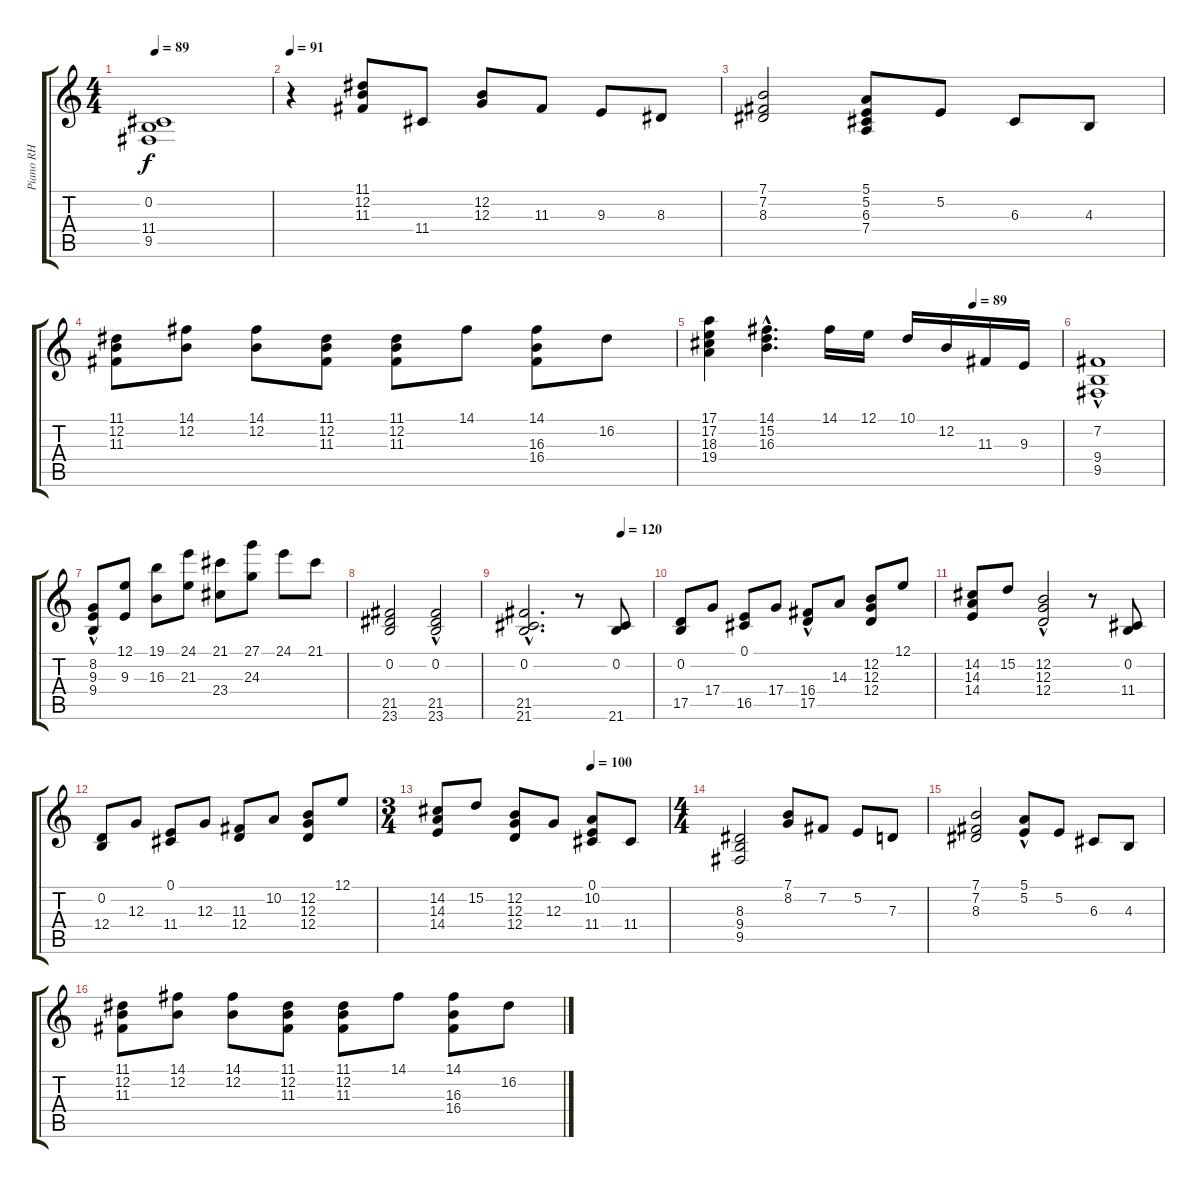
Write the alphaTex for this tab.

\track ("Piano RH" "Piano RH") {instrument acousticgrandpiano}
\staff {score tabs}
\tuning (E4 B3 G3 D3 A2 E2) {hide}
\ts (4 4)
\tempo 89
\clef g2
\ks c
(0.2 11.4 9.5).1{dy f} |
\tempo 91
r.4 (11.1 12.2 11.3).8 11.4.8 (12.2 12.3).8 11.3.8 9.3.8 8.3.8 |
(7.1 7.2 8.3).2 (5.1 5.2 6.3 7.4).8 5.2.8 6.3.8 4.3.8 |
(11.1 12.2 11.3).8 (14.1 12.2).8 (14.1 12.2).8 (11.1 12.2 11.3).8 (11.1 12.2 11.3).8 14.1.8 (14.1 16.3 16.4).8 16.2.8 |
\tempo (89 0.75)
(17.1 17.2 18.3 19.4).4 (14.1{hac} 15.2{hac} 16.3{hac}).4{d} 14.1.16 12.1.16 10.1.16 12.2.16 11.3.16 9.3.16 |
(7.2{hac} 9.4 9.5).1 |
(8.2 9.3 9.4{hac}).8 (12.1 9.3).8 (19.1 16.3).8 (24.1 21.3).8 (21.1 23.4).8 (27.1 24.3).8 24.1.8 21.1.8 |
(0.2 21.5 23.6).2 (0.2 21.5{hac} 23.6{hac}).2 |
\tempo (120 0.75)
(0.2{hac} 21.5{hac} 21.6{hac}).2{d} r.8 (0.2 21.6).8 |
(0.2 17.5).8 17.4.8 (0.1 16.5).8 17.4.8 (16.4 17.5{hac}).8 14.3.8 (12.2 12.3 12.4).8 12.1.8 |
(14.2 14.3 14.4).8 15.2.8 (12.2{hac} 12.3 12.4).2 r.8 (0.2 11.4).8 |
(0.2 12.4).8 12.3.8 (0.1 11.4).8 12.3.8 (11.3 12.4).8 10.2.8 (12.2 12.3 12.4).8 12.1.8 |
\ts (3 4)
\tempo (100 0.6666666666666666)
(14.2 14.3 14.4).8 15.2.8 (12.2 12.3 12.4).8 12.3.8 (0.1 10.2 11.4).8 11.4.8 |
\ts (4 4)
(8.3 9.4 9.5).2 (7.1 8.2).8 7.2.8 5.2.8 7.3.8 |
(7.1 7.2 8.3).2 (5.1{hac} 5.2).8 5.2.8 6.3.8 4.3.8 |
(11.1 12.2 11.3).8 (14.1 12.2).8 (14.1 12.2).8 (11.1 12.2 11.3).8 (11.1 12.2 11.3).8 14.1.8 (14.1 16.3 16.4).8 16.2.8
